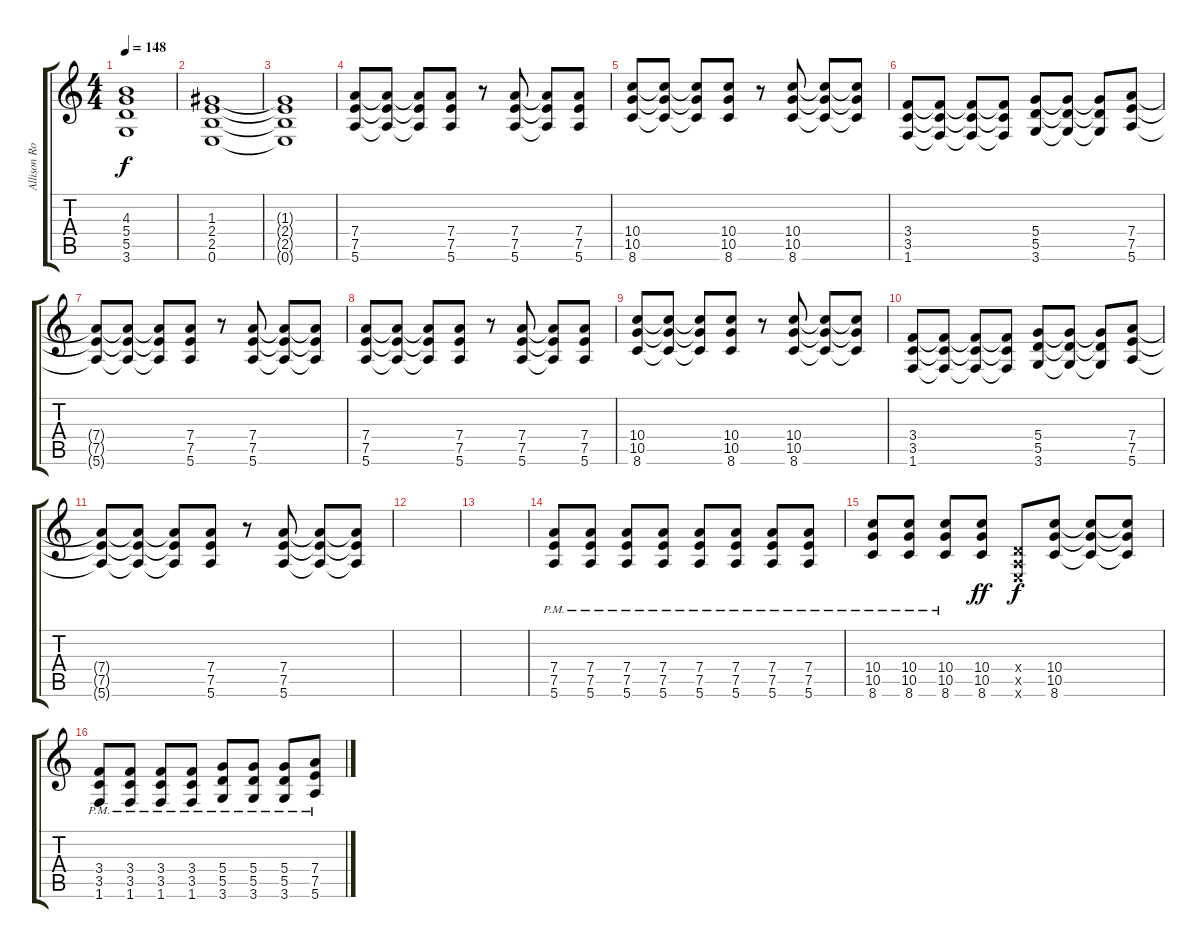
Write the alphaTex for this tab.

\track ("Allison Robertson (rythm)" "Allison Ro") {instrument overdrivenguitar}
\staff {score tabs}
\tuning (E4 B3 G3 D3 A2 E2) {hide}
\ts (4 4)
\tempo 148
\clef g2
\ks c
(4.3{t} 5.4{t} 5.5{t} 3.6{t}).1{dy f} |
(1.3 2.4 2.5 0.6).1 |
(1.3{t} 2.4{t} 2.5{t} 0.6{t}).1 |
(7.4 7.5 5.6).8 (7.4{t} 7.5{t} 5.6{t}).8 (7.4{t} 7.5{t} 5.6{t}).8 (7.4 7.5 5.6).8 r.8 (7.4 7.5 5.6).8 (7.4{t} 7.5{t} 5.6{t}).8 (7.4 7.5 5.6).8 |
(10.4 10.5 8.6).8 (10.4{t} 10.5{t} 8.6{t}).8 (10.4{t} 10.5{t} 8.6{t}).8 (10.4 10.5 8.6).8 r.8 (10.4 10.5 8.6).8 (10.4{t} 10.5{t} 8.6{t}).8 (10.4{t} 10.5{t} 8.6{t}).8 |
(3.4 3.5 1.6).8 (3.4{t} 3.5{t} 1.6{t}).8 (3.4{t} 3.5{t} 1.6{t}).8 (3.4{t} 3.5{t} 1.6{t}).8 (5.4 5.5 3.6).8 (5.4{t} 5.5{t} 3.6{t}).8 (5.4{t} 5.5{t} 3.6{t}).8 (7.4 7.5 5.6).8 |
(7.4{t} 7.5{t} 5.6{t}).8 (7.4{t} 7.5{t} 5.6{t}).8 (7.4{t} 7.5{t} 5.6{t}).8 (7.4 7.5 5.6).8 r.8 (7.4 7.5 5.6).8 (7.4{t} 7.5{t} 5.6{t}).8 (7.4{t} 7.5{t} 5.6{t}).8 |
(7.4 7.5 5.6).8 (7.4{t} 7.5{t} 5.6{t}).8 (7.4{t} 7.5{t} 5.6{t}).8 (7.4 7.5 5.6).8 r.8 (7.4 7.5 5.6).8 (7.4{t} 7.5{t} 5.6{t}).8 (7.4 7.5 5.6).8 |
(10.4 10.5 8.6).8 (10.4{t} 10.5{t} 8.6{t}).8 (10.4{t} 10.5{t} 8.6{t}).8 (10.4 10.5 8.6).8 r.8 (10.4 10.5 8.6).8 (10.4{t} 10.5{t} 8.6{t}).8 (10.4{t} 10.5{t} 8.6{t}).8 |
(3.4 3.5 1.6).8 (3.4{t} 3.5{t} 1.6{t}).8 (3.4{t} 3.5{t} 1.6{t}).8 (3.4{t} 3.5{t} 1.6{t}).8 (5.4 5.5 3.6).8 (5.4{t} 5.5{t} 3.6{t}).8 (5.4{t} 5.5{t} 3.6{t}).8 (7.4 7.5 5.6).8 |
(7.4{t} 7.5{t} 5.6{t}).8 (7.4{t} 7.5{t} 5.6{t}).8 (7.4{t} 7.5{t} 5.6{t}).8 (7.4 7.5 5.6).8 r.8 (7.4 7.5 5.6).8 (7.4{t} 7.5{t} 5.6{t}).8 (7.4{t} 7.5{t} 5.6{t}).8 |
|
|
(7.4{pm} 7.5{pm} 5.6{pm}).8 (7.4{pm} 7.5{pm} 5.6{pm}).8 (7.4{pm} 7.5{pm} 5.6{pm}).8 (7.4{pm} 7.5{pm} 5.6{pm}).8 (7.4{pm} 7.5{pm} 5.6{pm}).8 (7.4{pm} 7.5{pm} 5.6{pm}).8 (7.4{pm} 7.5{pm} 5.6{pm}).8 (7.4{pm} 7.5{pm} 5.6{pm}).8 |
(10.4{pm} 10.5{pm} 8.6{pm}).8 (10.4{pm} 10.5{pm} 8.6{pm}).8 (10.4{pm} 10.5{pm} 8.6{pm}).8 (10.4 10.5 8.6).8{dy ff} (0.4{x} 0.5{x} 0.6{x}).8{dy f} (10.4 10.5 8.6).8 (10.4{t} 10.5{t} 8.6{t}).8 (10.4{t} 10.5{t} 8.6{t}).8 |
(3.4{pm} 3.5{pm} 1.6{pm}).8 (3.4{pm} 3.5{pm} 1.6{pm}).8 (3.4{pm} 3.5{pm} 1.6{pm}).8 (3.4{pm} 3.5{pm} 1.6{pm}).8 (5.4{pm} 5.5{pm} 3.6{pm}).8 (5.4{pm} 5.5{pm} 3.6{pm}).8 (5.4{pm} 5.5{pm} 3.6{pm}).8 (7.4{pm} 7.5{pm} 5.6{pm}).8
